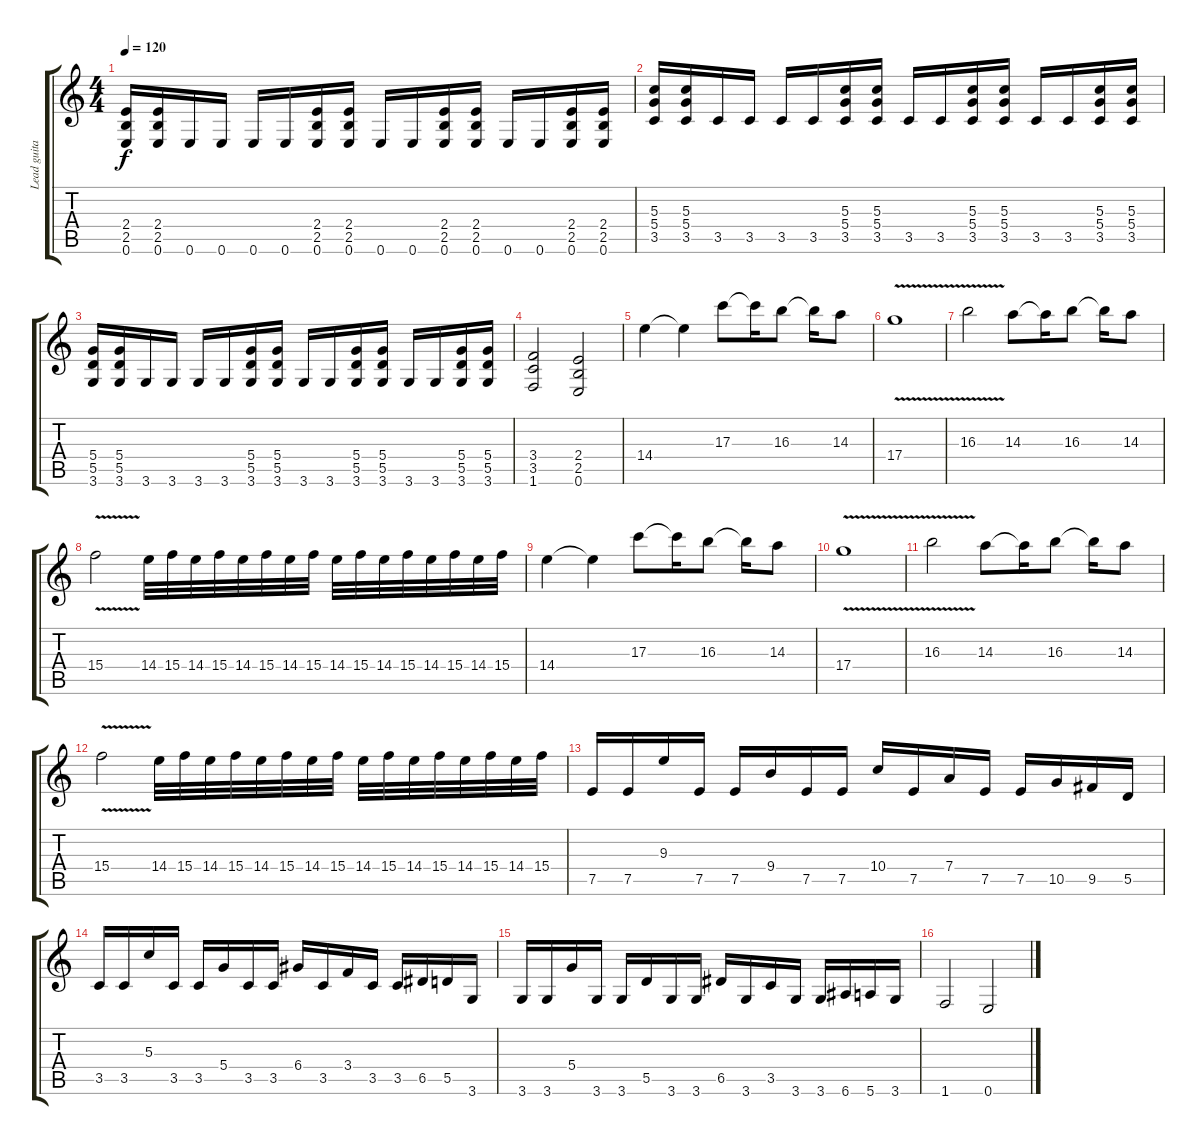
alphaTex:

\track ("Lead guitar " "Lead guita") {instrument overdrivenguitar}
\staff {score tabs}
\tuning (E4 B3 G3 D3 A2 E2) {hide}
\ts (4 4)
\tempo 120
\clef g2
\ks c
(2.4 2.5 0.6).16{dy f instrument overdrivenguitar} (2.4 2.5 0.6).16 0.6.16 0.6.16 0.6.16 0.6.16 (2.4 2.5 0.6).16 (2.4 2.5 0.6).16 0.6.16 0.6.16 (2.4 2.5 0.6).16 (2.4 2.5 0.6).16 0.6.16 0.6.16 (2.4 2.5 0.6).16 (2.4 2.5 0.6).16 |
(5.3 5.4 3.5).16 (5.3 5.4 3.5).16 3.5.16 3.5.16 3.5.16 3.5.16 (5.3 5.4 3.5).16 (5.3 5.4 3.5).16 3.5.16 3.5.16 (5.3 5.4 3.5).16 (5.3 5.4 3.5).16 3.5.16 3.5.16 (5.3 5.4 3.5).16 (5.3 5.4 3.5).16 |
(5.4 5.5 3.6).16 (5.4 5.5 3.6).16 3.6.16 3.6.16 3.6.16 3.6.16 (5.4 5.5 3.6).16 (5.4 5.5 3.6).16 3.6.16 3.6.16 (5.4 5.5 3.6).16 (5.4 5.5 3.6).16 3.6.16 3.6.16 (5.4 5.5 3.6).16 (5.4 5.5 3.6).16 |
(3.4 3.5 1.6).2 (2.4 2.5 0.6).2 |
14.4.4 14.4{t}.4 17.3.8 17.3{t}.16 16.3.8 16.3{t}.16 14.3.8 |
17.4{v}.1 |
16.3{v}.2 14.3.8 14.3{t}.16 16.3.8 16.3{t}.16 14.3.8 |
15.4{v}.2 14.4.32 15.4.32 14.4.32 15.4.32 14.4.32 15.4.32 14.4.32 15.4.32 14.4.32 15.4.32 14.4.32 15.4.32 14.4.32 15.4.32 14.4.32 15.4.32 |
14.4.4 14.4{t}.4 17.3.8 17.3{t}.16 16.3.8 16.3{t}.16 14.3.8 |
17.4{v}.1 |
16.3{v}.2 14.3.8 14.3{t}.16 16.3.8 16.3{t}.16 14.3.8 |
15.4{v}.2 14.4.32 15.4.32 14.4.32 15.4.32 14.4.32 15.4.32 14.4.32 15.4.32 14.4.32 15.4.32 14.4.32 15.4.32 14.4.32 15.4.32 14.4.32 15.4.32 |
7.5.16 7.5.16 9.3.16 7.5.16 7.5.16 9.4.16 7.5.16 7.5.16 10.4.16 7.5.16 7.4.16 7.5.16 7.5.16 10.5.16 9.5.16 5.5.16 |
3.5.16 3.5.16 5.3.16 3.5.16 3.5.16 5.4.16 3.5.16 3.5.16 6.4.16 3.5.16 3.4.16 3.5.16 3.5.16 6.5.16 5.5.16 3.6.16 |
3.6.16 3.6.16 5.4.16 3.6.16 3.6.16 5.5.16 3.6.16 3.6.16 6.5.16 3.6.16 3.5.16 3.6.16 3.6.16 6.6.16 5.6.16 3.6.16 |
1.6.2 0.6.2
